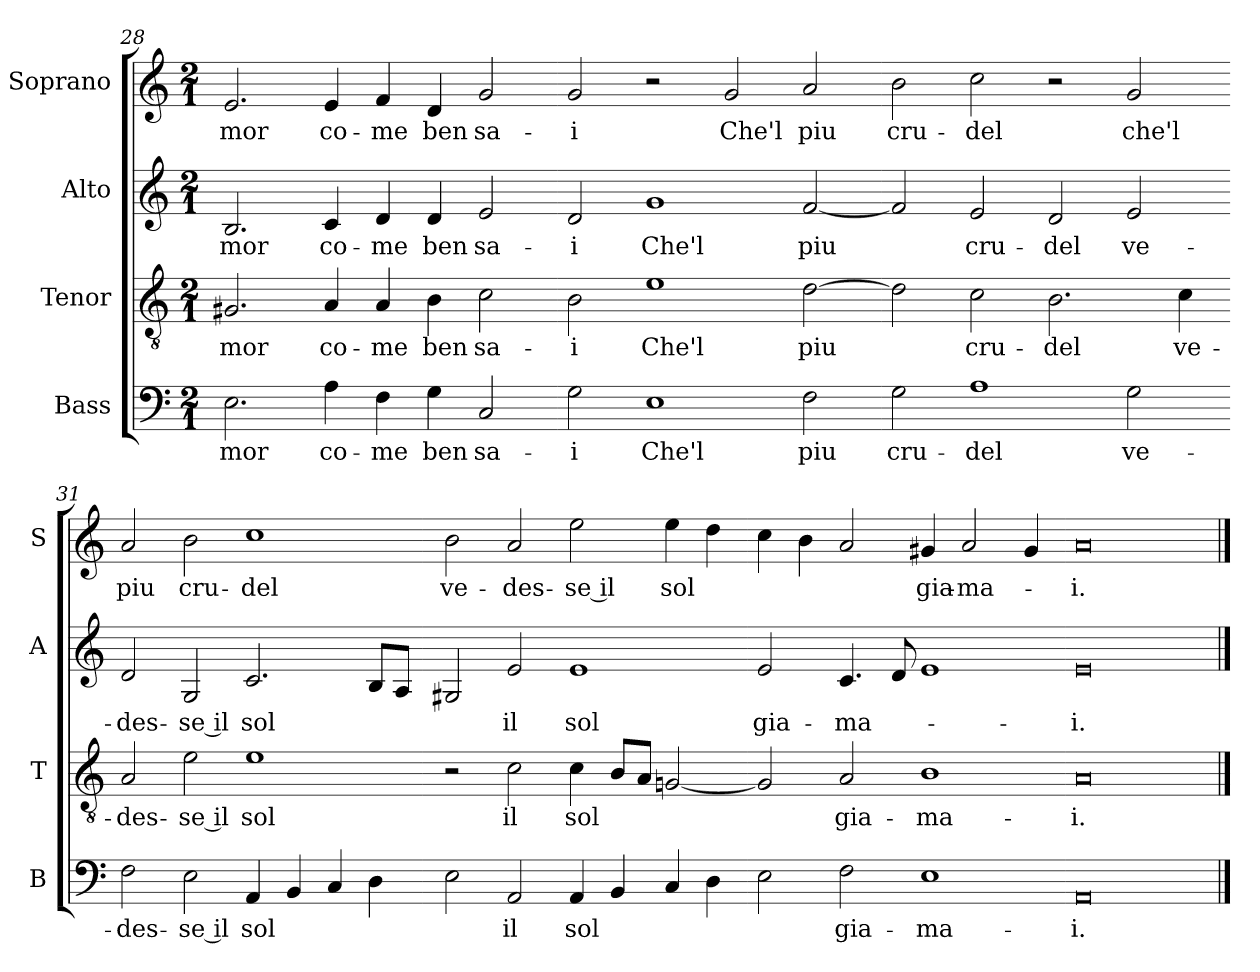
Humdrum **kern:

**kern	**text	**kern	**text	**kern	**text	**kern	**text
*part4	*part4	*part3	*part3	*part2	*part2	*part1	*part1
*staff4	*staff4	*staff3	*staff3	*staff2	*staff2	*staff1	*staff1
*I"Bass	*	*I"Tenor	*	*I"Alto	*	*I"Soprano	*
*I'B	*	*I'T	*	*I'A	*	*I'S	*
*clefF4	*	*clefGv2	*	*clefG2	*	*clefG2	*
*k[]	*	*k[]	*	*k[]	*	*k[]	*
*M2/1	*	*M2/1	*	*M2/1	*	*M2/1	*
=28	=28	=28	=28	=28	=28	=28	=28
!	!LO:LY:b	!	!LO:LY:b	!	!LO:LY:b	!	!LO:LY:b
2.E\	-mor	2.G#X/	-mor	2.B/	-mor	2.e/	-mor
!	!LO:LY:b	!	!LO:LY:b	!	!LO:LY:b	!	!LO:LY:b
4A\	co-	4A/	co-	4c/	co-	4e/	co-
!	!LO:LY:b	!	!LO:LY:b	!	!LO:LY:b	!	!LO:LY:b
4F\	-me	4A/	-me	4d/	-me	4f/	-me
!	!LO:LY:b	!	!LO:LY:b	!	!LO:LY:b	!	!LO:LY:b
4G\	ben	4B\	ben	4d/	ben	4d/	ben
!	!LO:LY:b	!	!LO:LY:b	!	!LO:LY:b	!	!LO:LY:b
2C/	sa-	2c\	sa-	2e/	sa-	2g/	sa-
=29-	=29-	=29-	=29-	=29-	=29-	=29-	=29-
!	!LO:LY:b	!	!LO:LY:b	!	!LO:LY:b	!	!LO:LY:b
2G\	-i	2B\	-i	2d/	-i	2g/	-i
!	!LO:LY:b	!	!LO:LY:b	!	!LO:LY:b	!	!
1E	Che'l	1e	Che'l	1g	Che'l	2r	.
!	!	!	!	!	!	!	!LO:LY:b
.	.	.	.	.	.	2g/	Che'l
!	!LO:LY:b	!	!LO:LY:b	!	!LO:LY:b	!	!LO:LY:b
2F\	piu	[2d\	piu	[2f/	piu	2a/	piu
!!LO:PB:g=z
=30-	=30-	=30-	=30-	=30-	=30-	=30-	=30-
!	!LO:LY:b	!	!	!	!	!	!LO:LY:b
2G\	cru-	2d\]	.	2f/]	.	2b\	cru-
!	!LO:LY:b	!	!LO:LY:b	!	!LO:LY:b	!	!LO:LY:b
1A	-del	2c\	cru-	2e/	cru-	2cc\	-del
!	!	!	!LO:LY:b	!	!LO:LY:b	!	!
.	.	2.B\	-del	2d/	-del	2r	.
!	!LO:LY:b	!	!	!	!LO:LY:b	!	!LO:LY:b
2G\	ve-	.	.	2e/	ve-	2g/	che'l
!	!	!	!LO:LY:b	!	!	!	!
.	.	4c\	ve-	.	.	.	.
=31-	=31-	=31-	=31-	=31-	=31-	=31-	=31-
!	!LO:LY:b	!	!LO:LY:b	!	!LO:LY:b	!	!LO:LY:b
2F\	-des-	2A/	-des-	2d/	-des-	2a/	piu
!	!LO:LY:b	!	!LO:LY:b	!	!LO:LY:b	!	!LO:LY:b
2E\	-se il	2e\	-se il	2G/	-se il	2b\	cru-
!	!LO:LY:b	!	!LO:LY:b	!	!LO:LY:b	!	!LO:LY:b
4AA/	sol	1e	sol	2.c/	sol	1cc	-del
4BB/	.	.	.	.	.	.	.
4C/	.	.	.	.	.	.	.
4D\	.	.	.	8B/L	.	.	.
.	.	.	.	8A/J	.	.	.
=32-	=32-	=32-	=32-	=32-	=32-	=32-	=32-
!	!	!	!	!	!	!	!LO:LY:b
2E\	.	2r	.	2G#X/	.	2b\	ve-
!	!LO:LY:b	!	!LO:LY:b	!	!LO:LY:b	!	!LO:LY:b
2AA/	il	2c\	il	2e/	il	2a/	-des-
!	!LO:LY:b	!	!LO:LY:b	!	!LO:LY:b	!	!LO:LY:b
4AA/	sol	4c\	sol	1e	sol	2ee\	-se il
4BB/	.	8B/L	.	.	.	.	.
.	.	8A/J	.	.	.	.	.
!	!	!	!	!	!	!	!LO:LY:b
4C/	.	[2G/	.	.	.	4ee\	sol
4D\	.	.	.	.	.	4dd\	.
=33-	=33-	=33-	=33-	=33-	=33-	=33-	=33-
!	!	!	!	!	!LO:LY:b	!	!
2E\	.	2G/]	.	2e/	gia-	4cc\	.
.	.	.	.	.	.	4b\	.
!	!LO:LY:b	!	!LO:LY:b	!	!LO:LY:b	!	!
2F\	gia-	2A/	gia-	4.c/	ma-	2a/	.
.	.	.	.	8d/	.	.	.
!	!LO:LY:b	!	!LO:LY:b	!	!	!	!LO:LY:b
1E	-ma-	1B	-ma-	1e	.	4g#X/	gia-
!	!	!	!	!	!	!	!LO:LY:b
.	.	.	.	.	.	2a/	-ma-
.	.	.	.	.	.	4g#/	.
=34-	=34-	=34-	=34-	=34-	=34-	=34-	=34-
!	!LO:LY:b	!	!LO:LY:b	!	!LO:LY:b	!	!LO:LY:b
0AA	-i.	0A	-i.	0e	-i.	0a	-i.
==	==	==	==	==	==	==	==
*-	*-	*-	*-	*-	*-	*-	*-
